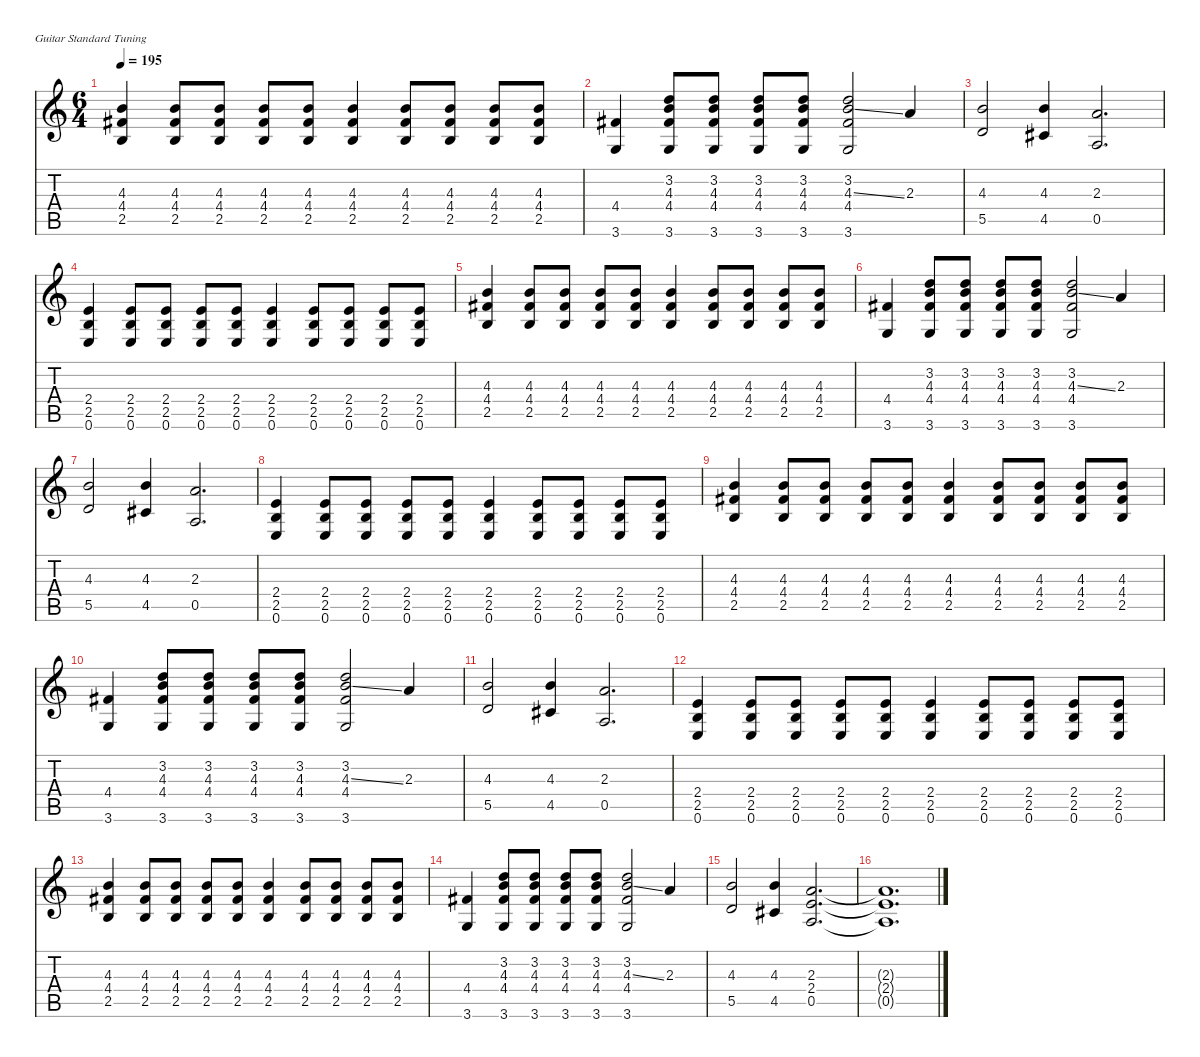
\defaultSystemsLayout 4
\hideDynamics
\bracketExtendMode nobrackets
\singleTrackTrackNamePolicy hidden
\multiTrackTrackNamePolicy hidden
\firstSystemTrackNameMode fullname
\firstSystemTrackNameOrientation horizontal
\otherSystemsTrackNameOrientation horizontal
\track ("Guitar 2" "dist.guit.") {defaultSystemsLayout 4 instrument distortionguitar}
\staff {score tabs}
\tuning (E4 B3 G3 D3 A2 E2)
\ts (6 4)
\tempo 195
\clef g2
\ks c
(4.3 4.4{acc #} 2.5).4{dy f beam Up} (4.3 4.4{acc #} 2.5).8{beam Up} (4.3 4.4{acc #} 2.5).8{beam Up} (4.3 4.4{acc #} 2.5).8{beam Up} (4.3 4.4{acc #} 2.5).8{beam Up} (4.3 4.4{acc #} 2.5).4{beam Up} (4.3 4.4{acc #} 2.5).8{beam Up} (4.3 4.4{acc #} 2.5).8{beam Up} (4.3 4.4{acc #} 2.5).8{beam Up} (4.3 4.4{acc #} 2.5).8{beam Up} |
(4.4{acc #} 3.6).4{beam Up} (3.2 4.3 4.4{acc #} 3.6).8{beam Up} (3.2 4.3 4.4{acc #} 3.6).8{beam Up} (3.2 4.3 4.4{acc #} 3.6).8{beam Up} (3.2 4.3 4.4{acc #} 3.6).8{beam Up} (3.2 4.3{ss} 4.4{acc #} 3.6).2{beam Up} 2.3.4{beam Up} |
(4.3 5.5).2{beam Up} (4.3 4.5{acc #}).4{beam Up} (2.3 0.5).2{d beam Up} |
(2.4 2.5 0.6).4{beam Up} (2.4 2.5 0.6).8{beam Up} (2.4 2.5 0.6).8{beam Up} (2.4 2.5 0.6).8{beam Up} (2.4 2.5 0.6).8{beam Up} (2.4 2.5 0.6).4{beam Up} (2.4 2.5 0.6).8{beam Up} (2.4 2.5 0.6).8{beam Up} (2.4 2.5 0.6).8{beam Up} (2.4 2.5 0.6).8{beam Up} |
(4.3 4.4{acc #} 2.5).4{beam Up} (4.3 4.4{acc #} 2.5).8{beam Up} (4.3 4.4{acc #} 2.5).8{beam Up} (4.3 4.4{acc #} 2.5).8{beam Up} (4.3 4.4{acc #} 2.5).8{beam Up} (4.3 4.4{acc #} 2.5).4{beam Up} (4.3 4.4{acc #} 2.5).8{beam Up} (4.3 4.4{acc #} 2.5).8{beam Up} (4.3 4.4{acc #} 2.5).8{beam Up} (4.3 4.4{acc #} 2.5).8{beam Up} |
(4.4{acc #} 3.6).4{beam Up} (3.2 4.3 4.4{acc #} 3.6).8{beam Up} (3.2 4.3 4.4{acc #} 3.6).8{beam Up} (3.2 4.3 4.4{acc #} 3.6).8{beam Up} (3.2 4.3 4.4{acc #} 3.6).8{beam Up} (3.2 4.3{ss} 4.4{acc #} 3.6).2{beam Up} 2.3.4{beam Up} |
(4.3 5.5).2{beam Up} (4.3 4.5{acc #}).4{beam Up} (2.3 0.5).2{d beam Up} |
(2.4 2.5 0.6).4{beam Up} (2.4 2.5 0.6).8{beam Up} (2.4 2.5 0.6).8{beam Up} (2.4 2.5 0.6).8{beam Up} (2.4 2.5 0.6).8{beam Up} (2.4 2.5 0.6).4{beam Up} (2.4 2.5 0.6).8{beam Up} (2.4 2.5 0.6).8{beam Up} (2.4 2.5 0.6).8{beam Up} (2.4 2.5 0.6).8{beam Up} |
(4.3 4.4{acc #} 2.5).4{beam Up} (4.3 4.4{acc #} 2.5).8{beam Up} (4.3 4.4{acc #} 2.5).8{beam Up} (4.3 4.4{acc #} 2.5).8{beam Up} (4.3 4.4{acc #} 2.5).8{beam Up} (4.3 4.4{acc #} 2.5).4{beam Up} (4.3 4.4{acc #} 2.5).8{beam Up} (4.3 4.4{acc #} 2.5).8{beam Up} (4.3 4.4{acc #} 2.5).8{beam Up} (4.3 4.4{acc #} 2.5).8{beam Up} |
(4.4{acc #} 3.6).4{beam Up} (3.2 4.3 4.4{acc #} 3.6).8{beam Up} (3.2 4.3 4.4{acc #} 3.6).8{beam Up} (3.2 4.3 4.4{acc #} 3.6).8{beam Up} (3.2 4.3 4.4{acc #} 3.6).8{beam Up} (3.2 4.3{ss} 4.4{acc #} 3.6).2{beam Up} 2.3.4{beam Up} |
(4.3 5.5).2{beam Up} (4.3 4.5{acc #}).4{beam Up} (2.3 0.5).2{d beam Up} |
(2.4 2.5 0.6).4{beam Up} (2.4 2.5 0.6).8{beam Up} (2.4 2.5 0.6).8{beam Up} (2.4 2.5 0.6).8{beam Up} (2.4 2.5 0.6).8{beam Up} (2.4 2.5 0.6).4{beam Up} (2.4 2.5 0.6).8{beam Up} (2.4 2.5 0.6).8{beam Up} (2.4 2.5 0.6).8{beam Up} (2.4 2.5 0.6).8{beam Up} |
(4.3 4.4{acc #} 2.5).4{beam Up} (4.3 4.4{acc #} 2.5).8{beam Up} (4.3 4.4{acc #} 2.5).8{beam Up} (4.3 4.4{acc #} 2.5).8{beam Up} (4.3 4.4{acc #} 2.5).8{beam Up} (4.3 4.4{acc #} 2.5).4{beam Up} (4.3 4.4{acc #} 2.5).8{beam Up} (4.3 4.4{acc #} 2.5).8{beam Up} (4.3 4.4{acc #} 2.5).8{beam Up} (4.3 4.4{acc #} 2.5).8{beam Up} |
(4.4{acc #} 3.6).4{beam Up} (3.2 4.3 4.4{acc #} 3.6).8{beam Up} (3.2 4.3 4.4{acc #} 3.6).8{beam Up} (3.2 4.3 4.4{acc #} 3.6).8{beam Up} (3.2 4.3 4.4{acc #} 3.6).8{beam Up} (3.2 4.3{ss} 4.4{acc #} 3.6).2{beam Up} 2.3.4{beam Up} |
(4.3 5.5).2{beam Up} (4.3 4.5{acc #}).4{beam Up} (2.3 2.4 0.5).2{d beam Up} |
(2.3{t} 2.4{t} 0.5{t}).1{d beam Up}
